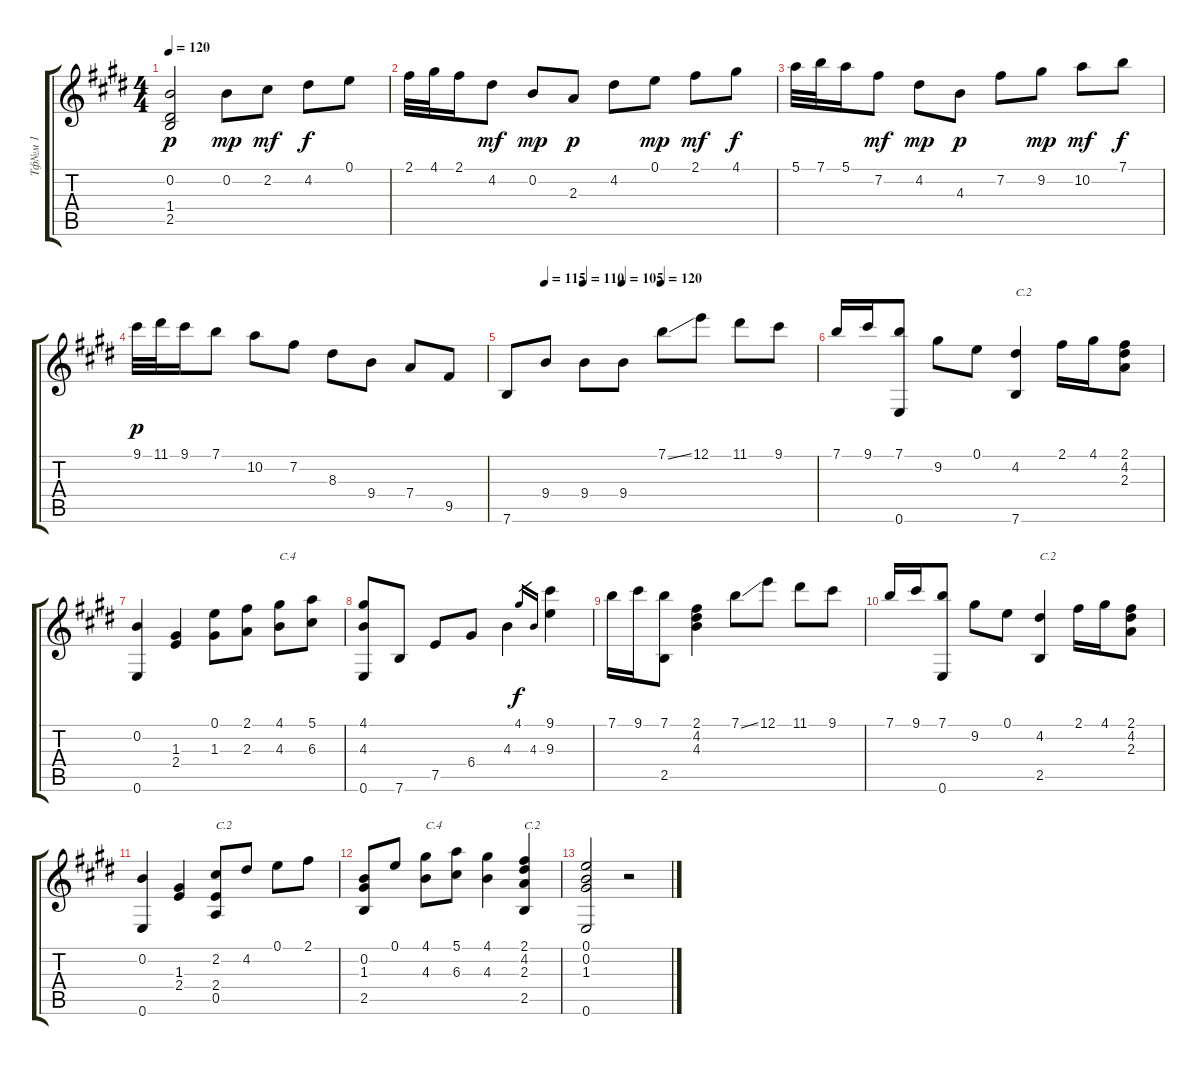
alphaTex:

\track ("Тф№м 1" "Тф№м 1") {instrument acousticguitarnylon}
\staff {score tabs}
\tuning (E4 B3 G3 D3 A2 E2) {hide}
\ts (4 4)
\tempo 120
\clef g2
\ks e
(0.2 1.4 2.5).2{dy p} 0.2.8{dy mp} 2.2.8{dy mf} 4.2.8{dy f} 0.1.8 |
2.1.32 4.1.32 2.1.16 4.2.8{dy mf} 0.2.8{dy mp} 2.3.8{dy p} 4.2.8 0.1.8{dy mp} 2.1.8{dy mf} 4.1.8{dy f} |
5.1.32 7.1.32 5.1.16 7.2.8{dy mf} 4.2.8{dy mp} 4.3.8{dy p} 7.2.8 9.2.8{dy mp} 10.2.8{dy mf} 7.1.8{dy f} |
9.1.32{dy p} 11.1.32 9.1.16 7.1.8 10.2.8 7.2.8 8.3.8 9.4.8 7.4.8 9.5.8 |
\tempo (115 0.125)
\tempo (110 0.25)
\tempo (105 0.375)
\tempo (120 0.5)
7.6.8 9.4.8 9.4.8 9.4.8 7.1{ss}.8 12.1.8 11.1.8 9.1.8 |
7.1.16 9.1.16 (7.1 0.6).8 9.2.8 0.1.8 (4.2 7.6).4{txt "C.2"} 2.1.16 4.1.16 (2.1 4.2 2.3).8 |
(0.2 0.6).4 (1.3 2.4).4 (0.1 1.3).8 (2.1 2.3).8 (4.1 4.3).8{txt "C.4"} (5.1 6.3).8 |
(4.1 4.3 0.6).8 7.6.8 7.5.8 6.4.8 4.3.4 4.1.16{gr dy f} 4.3.16{gr} (9.1 9.3).4 |
7.1.16 9.1.16 (7.1 2.5).8 (2.1 4.2 4.3).4 7.1{ss}.8 12.1.8 11.1.8 9.1.8 |
7.1.16 9.1.16 (7.1 0.6).8 9.2.8 0.1.8 (4.2 2.5).4{txt "C.2"} 2.1.16 4.1.16 (2.1 4.2 2.3).8 |
(0.2 0.6).4 (1.3 2.4).4 (2.2 2.4 0.5).8{txt "C.2"} 4.2.8 0.1.8 2.1.8 |
(0.2 1.3 2.5).8 0.1.8 (4.1 4.3).8{txt "C.4"} (5.1 6.3).8 (4.1 4.3).4 (2.1 4.2 2.3 2.5).4{txt "C.2"} |
(0.1 0.2 1.3 0.6).2 r.2
